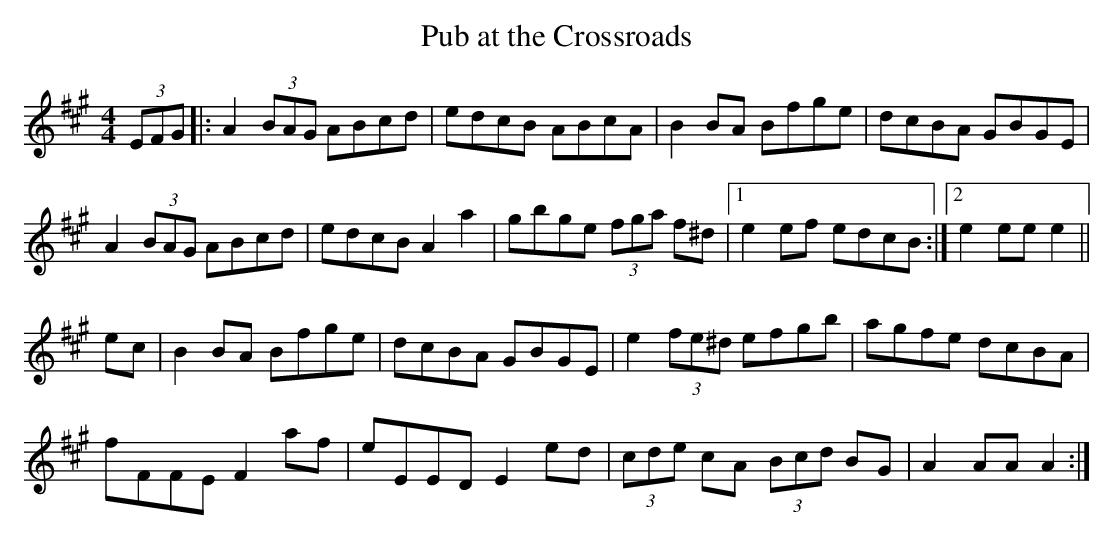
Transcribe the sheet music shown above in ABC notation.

X:1
T: Pub at the Crossroads
L: 1/8
M: 4/4
K: A
(3EFG|: A2 (3BAG ABcd|edcB ABcA|B2 BA Bfge|dcBA GBGE|
A2 (3BAG ABcd|edcB A2 a2|gbge (3fga f^d|1 e2 ef edcB :|2\
e2 ee e2 ||
ec|B2 BA Bfge|dcBA GBGE|e2 (3fe^d efgb|agfe dcBA|
fFFE F2 af|eEED E2 ed|(3cde cA (3Bcd BG|A2 AA A2 :|
